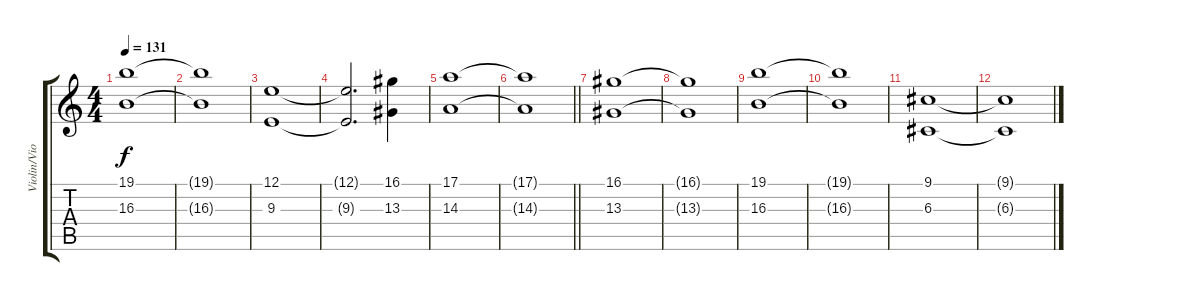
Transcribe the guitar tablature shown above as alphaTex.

\track ("Violin/Viola (Anton Patzner)" "Violin/Vio") {instrument stringensemble1}
\staff {score tabs}
\tuning (E4 B3 G3 D3 A2 E2) {hide}
\ts (4 4)
\tempo 131
\clef g2
\ks c
(19.1 16.3).1{dy f} |
(19.1{t} 16.3{t}).1 |
(12.1 9.3).1 |
(12.1{t} 9.3{t}).2{d} (16.1 13.3).4 |
(17.1 14.3).1 |
\barLineRight lightlight
(17.1{t} 14.3{t}).1 |
(16.1 13.3).1 |
(16.1{t} 13.3{t}).1 |
(19.1 16.3).1 |
(19.1{t} 16.3{t}).1 |
(9.1 6.3).1 |
(9.1{t} 6.3{t}).1
